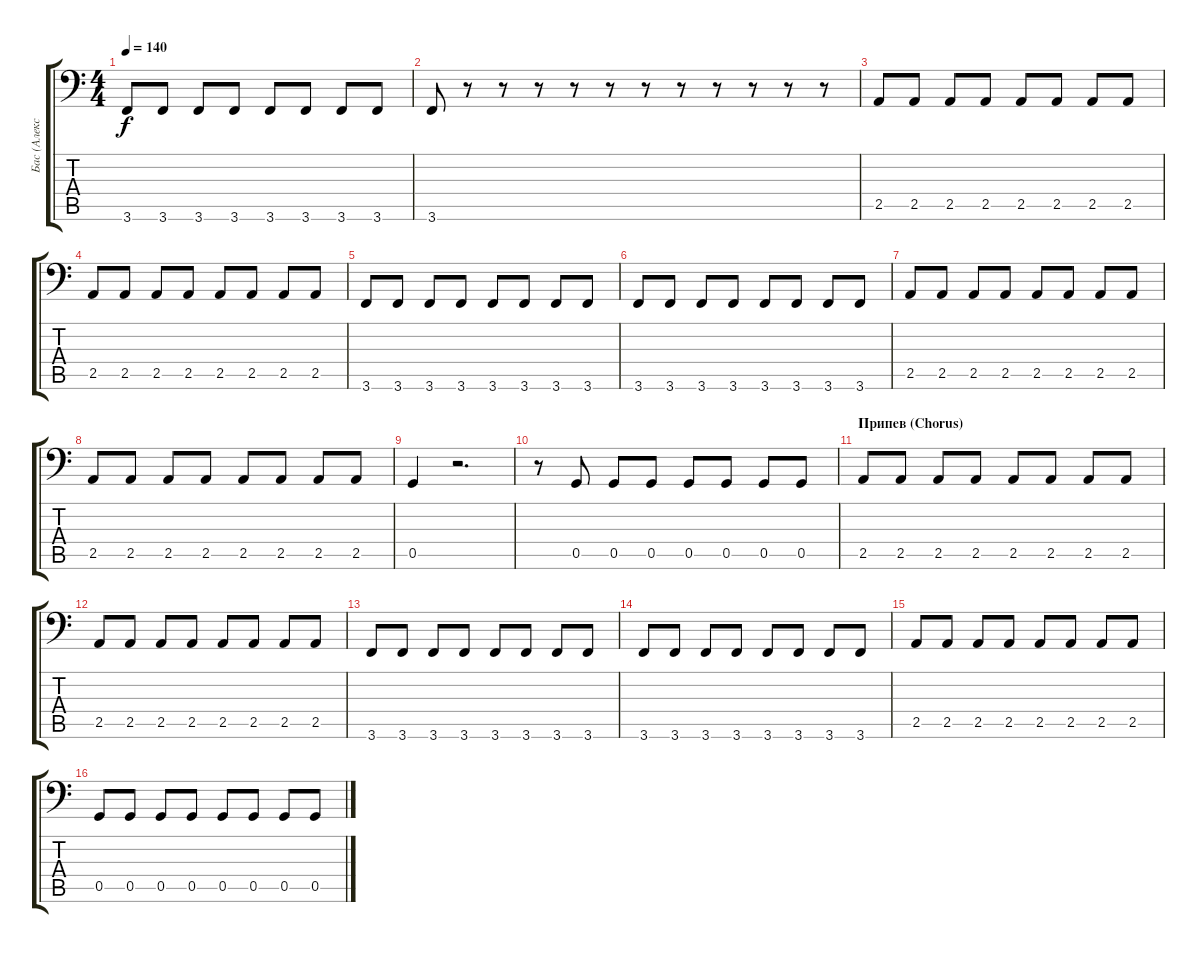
\track ("Бас (Александр Тимонин)" "Бас (Алекс") {instrument electricbasspick}
\staff {score tabs}
\tuning (D3 A2 F2 C2 G1 D1) {hide}
\ts (4 4)
\tempo 140
\clef f4
\ks c
3.6.8{dy f} 3.6.8 3.6.8 3.6.8 3.6.8 3.6.8 3.6.8 3.6.8 |
3.6.8 r.8 r.8 r.8 r.8 r.8 r.8 r.8 r.8 r.8 r.8 r.8 |
2.5.8{instrument electricbasspick} 2.5.8 2.5.8 2.5.8 2.5.8 2.5.8 2.5.8 2.5.8 |
2.5.8 2.5.8 2.5.8 2.5.8 2.5.8 2.5.8 2.5.8 2.5.8 |
3.6.8 3.6.8 3.6.8 3.6.8 3.6.8 3.6.8 3.6.8 3.6.8 |
3.6.8 3.6.8 3.6.8 3.6.8 3.6.8 3.6.8 3.6.8 3.6.8 |
2.5.8 2.5.8 2.5.8 2.5.8 2.5.8 2.5.8 2.5.8 2.5.8 |
2.5.8 2.5.8 2.5.8 2.5.8 2.5.8 2.5.8 2.5.8 2.5.8 |
0.5.4 r.2{d} |
r.8 0.5.8 0.5.8 0.5.8 0.5.8 0.5.8 0.5.8 0.5.8 |
\section ("" "Припев (Chorus)")
2.5.8 2.5.8 2.5.8 2.5.8 2.5.8 2.5.8 2.5.8 2.5.8 |
2.5.8 2.5.8 2.5.8 2.5.8 2.5.8 2.5.8 2.5.8 2.5.8 |
3.6.8 3.6.8 3.6.8 3.6.8 3.6.8 3.6.8 3.6.8 3.6.8 |
3.6.8 3.6.8 3.6.8 3.6.8 3.6.8 3.6.8 3.6.8 3.6.8 |
2.5.8 2.5.8 2.5.8 2.5.8 2.5.8 2.5.8 2.5.8 2.5.8 |
0.5.8 0.5.8 0.5.8 0.5.8 0.5.8 0.5.8 0.5.8 0.5.8
